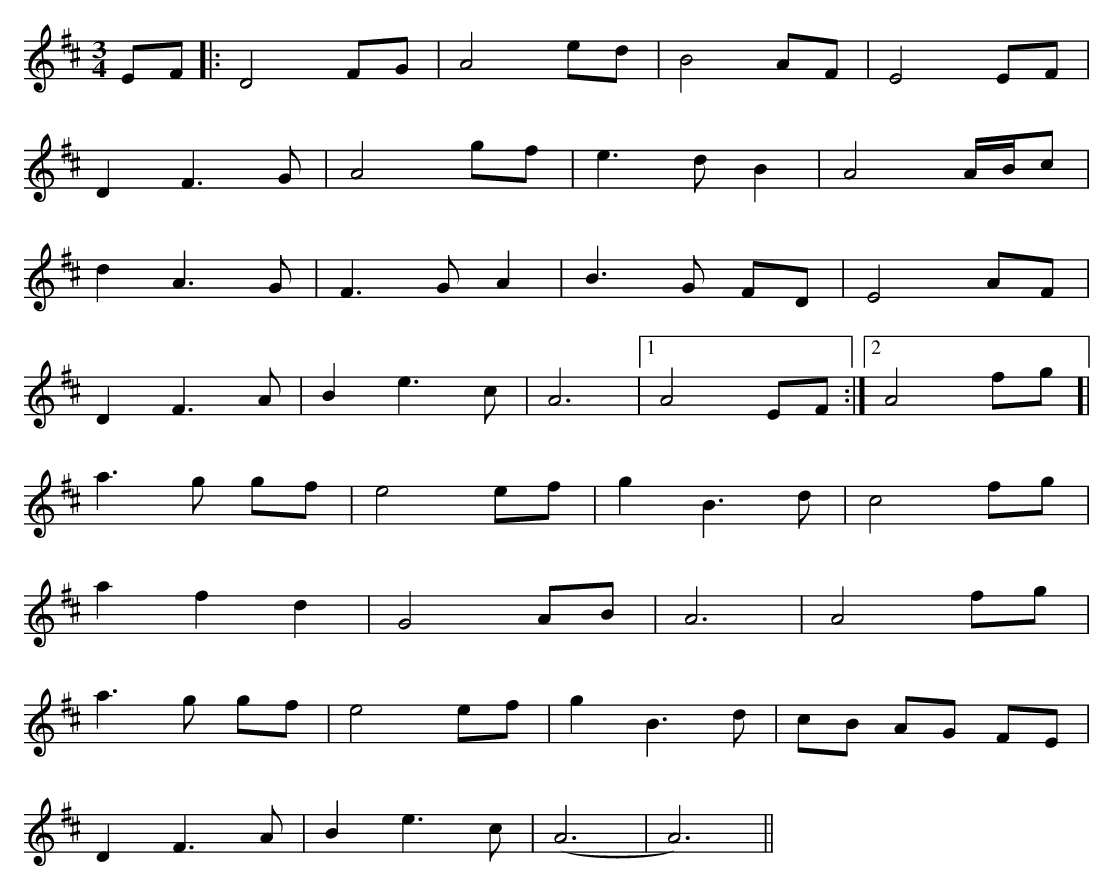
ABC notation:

X:1
M:3/4
K:D
EF|: D4 FG|A4 ed|B4 AF| E4 EF|
D2 F3 G| A4 gf|e3 d B2|A4 A/B/c|
d2 A3 G| F3 G A2| B3 G FD| E4 AF|
D2 F3 A|B2 e3 c| A6|1 A4 EF:|2 A4 fg ]|
 a3 g gf| e4 ef|g2 B3 d| c4 fg|
a2 f2 d2| G4 AB| A6|A4 fg|
a3 g gf| e4 ef| g2 B3 d| cB AG FE|
D2 F3 A| B2 e3 c|(A6|A6)||
